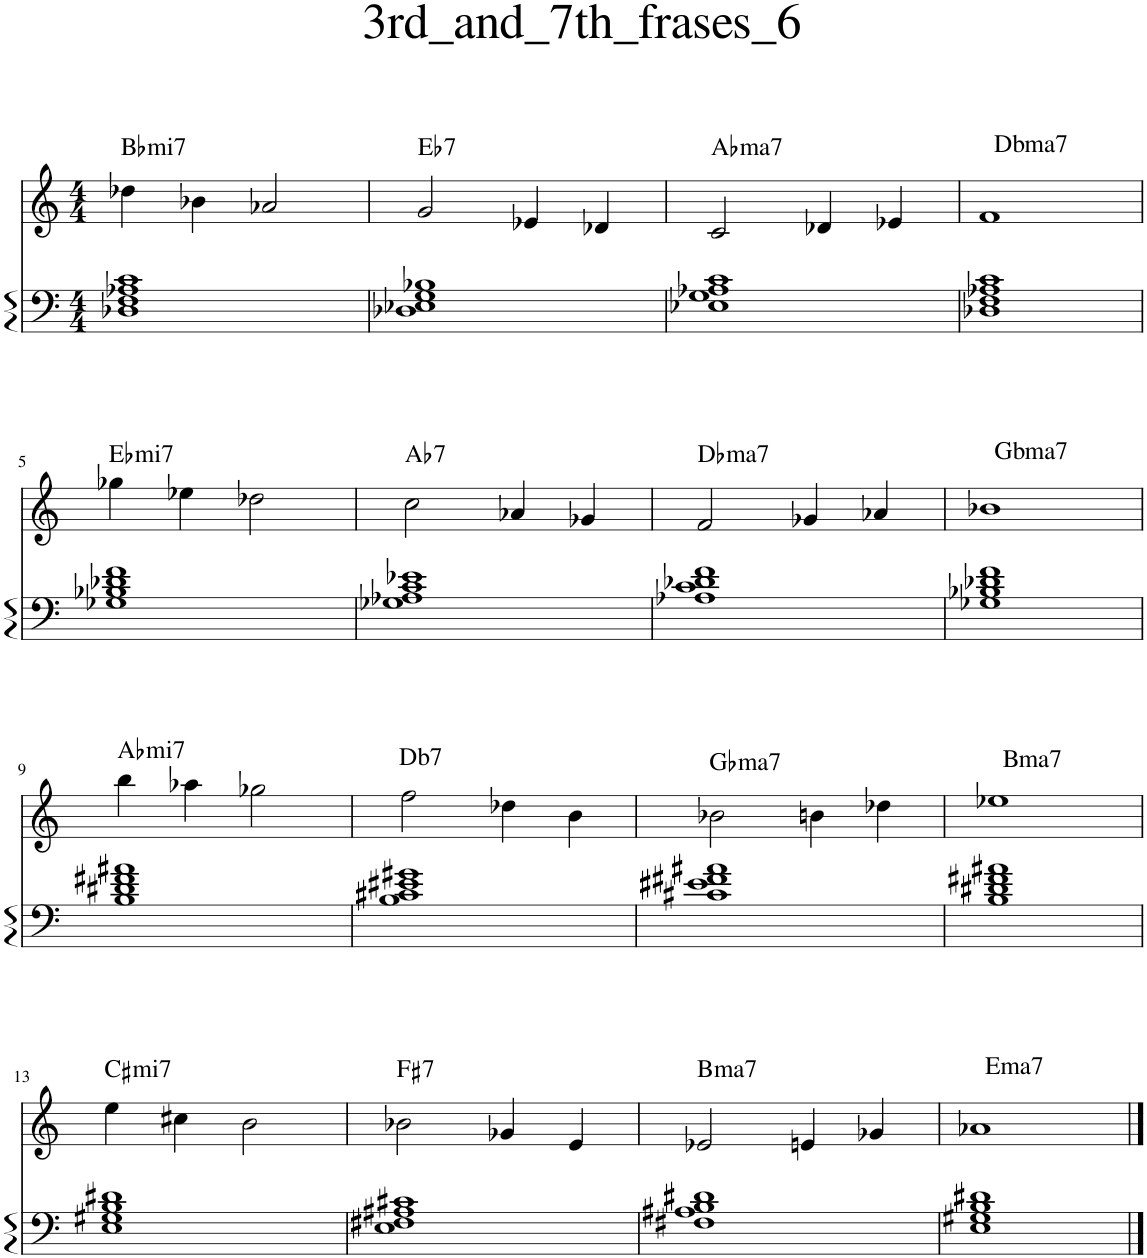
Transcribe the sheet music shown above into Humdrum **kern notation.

**kern	**kern	**harte
*part2	*part1	*part1
*staff2	*staff1	*
*I"Piano	*I"Piano	*
*I'Pno	*I'Pno	*
*clefF4	*clefG2	*
*k[]	*k[]	*
*M4/4	*M4/4	*
=1	=1	=1
!	!	!LO:H:kt=mi7
1D-X 1F 1A-X 1c	4dd-X\	Bb:min7
.	4b-X\	.
.	2a-X/	.
=2	=2	=2
!	!	!LO:H:kt=7
1D-X 1E-X 1G 1B-X	2g/	Eb:7
.	4e-X/	.
.	4d-X/	.
=3	=3	=3
!	!	!LO:H:kt=ma7
1E-X 1G 1A-X 1c	2c/	Ab:maj7
.	4d-X/	.
.	4e-X/	.
=4	=4	=4
!	!LO:TX:a:t=Dbma7	!
1D-X 1F 1A-X 1c	1f	.
!!LO:LB:g=z
=5	=5	=5
!	!	!LO:H:kt=mi7
1G-X 1B-X 1d-X 1f	4gg-X\	Eb:min7
.	4ee-X\	.
.	2dd-X\	.
=6	=6	=6
!	!	!LO:H:kt=7
1G-X 1A-X 1c 1e-X	2cc\	Ab:7
.	4a-X/	.
.	4g-X/	.
=7	=7	=7
!	!	!LO:H:kt=ma7
1A-X 1c 1d-X 1f	2f/	Db:maj7
.	4g-X/	.
.	4a-X/	.
=8	=8	=8
!	!LO:TX:a:t=Gbma7	!
1G-X 1B-X 1d-X 1f	1b-X	.
!!LO:LB:g=z
=9	=9	=9
!	!	!LO:H:kt=mi7
1B 1d#X 1f#X 1a#X	4bb\	Ab:min7
.	4aa-X\	.
.	2gg-X\	.
=10	=10	=10
!	!LO:TX:a:t=Db7	!
1B 1c#X 1e#X 1g#X	2ff\	.
.	4dd-X\	.
.	4b\	.
=11	=11	=11
!	!	!LO:H:kt=ma7
1c#X 1e#X 1f#X 1a#X	2b-X\	Gb:maj7
.	4bn\	.
.	4dd-X\	.
=12	=12	=12
!	!LO:TX:a:t=Bma7	!
1B 1d#X 1f#X 1a#X	1ee-X	.
!!LO:LB:g=z
=13	=13	=13
!	!	!LO:H:kt=mi7
1E 1G#X 1B 1d#X	4ee\	C#:min7
.	4cc#X\	.
.	2b\	.
=14	=14	=14
!	!	!LO:H:kt=7
1E 1F#X 1A#X 1c#X	2b-X\	F#:7
.	4g-X/	.
.	4e/	.
=15	=15	=15
!	!	!LO:H:kt=ma7
1F#X 1A#X 1B 1d#X	2e-X/	B:maj7
.	4en/	.
.	4g-X/	.
=16	=16	=16
!	!LO:TX:a:t=Ema7	!
1E 1G#X 1B 1d#X	1a-X	.
==	==	==
*-	*-	*-
